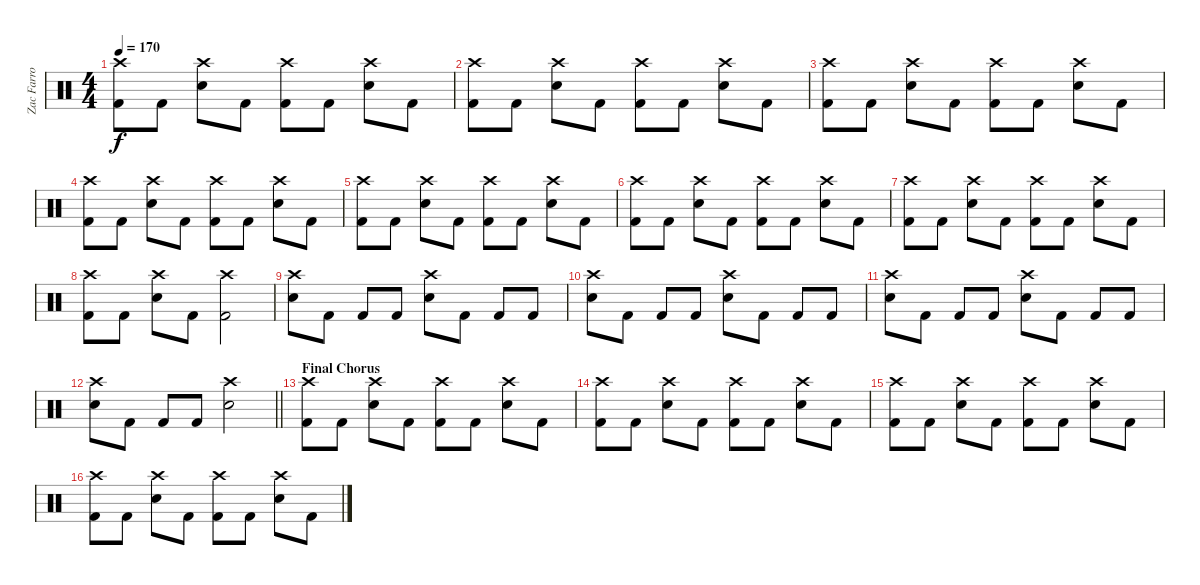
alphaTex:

\track ("Zac Farro (Percussion)" "Zac Farro ") {instrument percussion}
\staff {score}
\articulation defaults
\ts (4 4)
\tempo 170
\clef neutral
\ks c
("Crash high (hit)" "Kick (hit) 2").8{dy f} "Kick (hit) 2".8 ("Crash high (hit)" "Electric Snare (hit)").8 "Kick (hit) 2".8 ("Crash high (hit)" "Kick (hit) 2").8 "Kick (hit) 2".8 ("Crash high (hit)" "Electric Snare (hit)").8 "Kick (hit) 2".8 |
("Crash high (hit)" "Kick (hit) 2").8 "Kick (hit) 2".8 ("Crash high (hit)" "Electric Snare (hit)").8 "Kick (hit) 2".8 ("Crash high (hit)" "Kick (hit) 2").8 "Kick (hit) 2".8 ("Crash high (hit)" "Electric Snare (hit)").8 "Kick (hit) 2".8 |
("Crash high (hit)" "Kick (hit) 2").8 "Kick (hit) 2".8 ("Crash high (hit)" "Electric Snare (hit)").8 "Kick (hit) 2".8 ("Crash high (hit)" "Kick (hit) 2").8 "Kick (hit) 2".8 ("Crash high (hit)" "Electric Snare (hit)").8 "Kick (hit) 2".8 |
("Crash high (hit)" "Kick (hit) 2").8 "Kick (hit) 2".8 ("Crash high (hit)" "Electric Snare (hit)").8 "Kick (hit) 2".8 ("Crash high (hit)" "Kick (hit) 2").8 "Kick (hit) 2".8 ("Crash high (hit)" "Electric Snare (hit)").8 "Kick (hit) 2".8 |
("Crash high (hit)" "Kick (hit) 2").8 "Kick (hit) 2".8 ("Crash high (hit)" "Electric Snare (hit)").8 "Kick (hit) 2".8 ("Crash high (hit)" "Kick (hit) 2").8 "Kick (hit) 2".8 ("Crash high (hit)" "Electric Snare (hit)").8 "Kick (hit) 2".8 |
("Crash high (hit)" "Kick (hit) 2").8 "Kick (hit) 2".8 ("Crash high (hit)" "Electric Snare (hit)").8 "Kick (hit) 2".8 ("Crash high (hit)" "Kick (hit) 2").8 "Kick (hit) 2".8 ("Crash high (hit)" "Electric Snare (hit)").8 "Kick (hit) 2".8 |
("Crash high (hit)" "Kick (hit) 2").8 "Kick (hit) 2".8 ("Crash high (hit)" "Electric Snare (hit)").8 "Kick (hit) 2".8 ("Crash high (hit)" "Kick (hit) 2").8 "Kick (hit) 2".8 ("Crash high (hit)" "Electric Snare (hit)").8 "Kick (hit) 2".8 |
("Crash high (hit)" "Kick (hit) 2").8 "Kick (hit) 2".8 ("Crash high (hit)" "Electric Snare (hit)").8 "Kick (hit) 2".8 ("Crash high (hit)" "Kick (hit) 2").2 |
("Crash high (hit)" "Electric Snare (hit)").8 "Kick (hit) 2".8 "Kick (hit) 2".8 "Kick (hit) 2".8 ("Crash high (hit)" "Electric Snare (hit)").8 "Kick (hit) 2".8 "Kick (hit) 2".8 "Kick (hit) 2".8 |
("Crash high (hit)" "Electric Snare (hit)").8 "Kick (hit) 2".8 "Kick (hit) 2".8 "Kick (hit) 2".8 ("Crash high (hit)" "Electric Snare (hit)").8 "Kick (hit) 2".8 "Kick (hit) 2".8 "Kick (hit) 2".8 |
("Crash high (hit)" "Electric Snare (hit)").8 "Kick (hit) 2".8 "Kick (hit) 2".8 "Kick (hit) 2".8 ("Crash high (hit)" "Electric Snare (hit)").8 "Kick (hit) 2".8 "Kick (hit) 2".8 "Kick (hit) 2".8 |
\barLineRight lightlight
("Crash high (hit)" "Electric Snare (hit)").8 "Kick (hit) 2".8 "Kick (hit) 2".8 "Kick (hit) 2".8 ("Crash high (hit)" "Electric Snare (hit)").2 |
\section ("" "Final Chorus")
("Crash high (hit)" "Kick (hit) 2").8 "Kick (hit) 2".8 ("Crash high (hit)" "Electric Snare (hit)").8 "Kick (hit) 2".8 ("Crash high (hit)" "Kick (hit) 2").8 "Kick (hit) 2".8 ("Crash high (hit)" "Electric Snare (hit)").8 "Kick (hit) 2".8 |
("Crash high (hit)" "Kick (hit) 2").8 "Kick (hit) 2".8 ("Crash high (hit)" "Electric Snare (hit)").8 "Kick (hit) 2".8 ("Crash high (hit)" "Kick (hit) 2").8 "Kick (hit) 2".8 ("Crash high (hit)" "Electric Snare (hit)").8 "Kick (hit) 2".8 |
("Crash high (hit)" "Kick (hit) 2").8 "Kick (hit) 2".8 ("Crash high (hit)" "Electric Snare (hit)").8 "Kick (hit) 2".8 ("Crash high (hit)" "Kick (hit) 2").8 "Kick (hit) 2".8 ("Crash high (hit)" "Electric Snare (hit)").8 "Kick (hit) 2".8 |
("Crash high (hit)" "Kick (hit) 2").8 "Kick (hit) 2".8 ("Crash high (hit)" "Electric Snare (hit)").8 "Kick (hit) 2".8 ("Crash high (hit)" "Kick (hit) 2").8 "Kick (hit) 2".8 ("Crash high (hit)" "Electric Snare (hit)").8 "Kick (hit) 2".8
